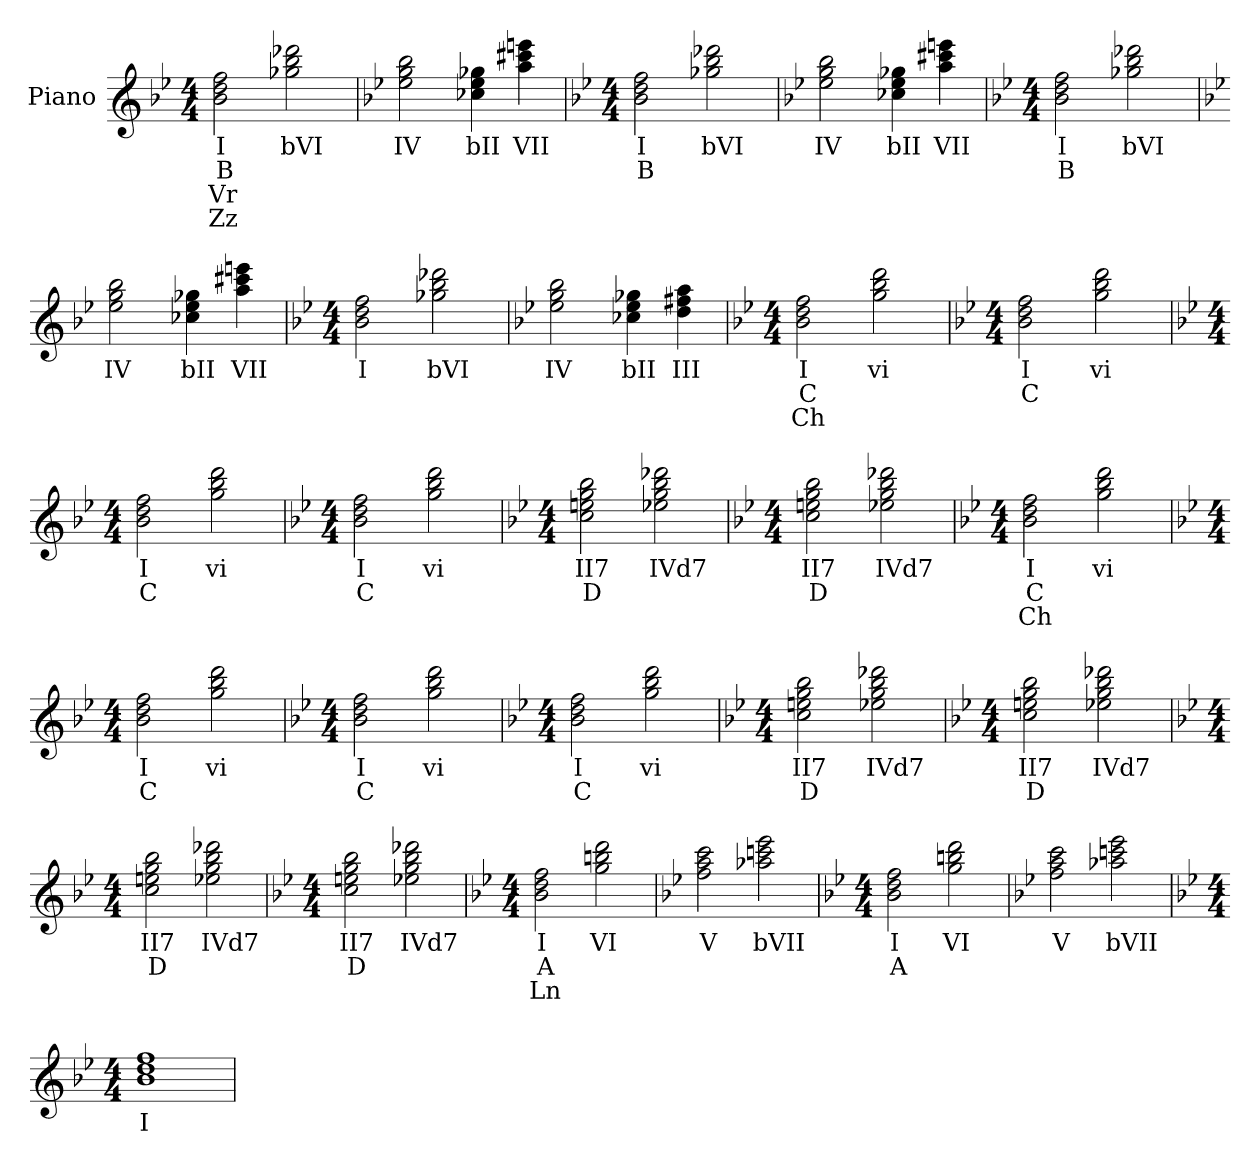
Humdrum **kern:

**kern	**text	**text	**text	**text
*part1	*part1	*part1	*part1	*part1
*staff1	*staff1	*staff1	*staff1	*staff1
*I"Piano	*	*	*	*
*I'Pno	*	*	*	*
*k[b-e-]	*	*	*	*
*B-:	*	*	*	*
*M4/4	*	*	*	*
=	=	=	=	=
2b- 2dd 2ff	I	B	Vr	Zz
2gg-X 2bb- 2ddd-X	bVI	.	.	.
=	=	=	=	=
*k[b-e-]	*	*	*	*
*B-:	*	*	*	*
2ee- 2gg 2bb-	IV	.	.	.
4cc-X 4ee- 4gg-X	bII	.	.	.
4aa 4ccc#X 4eeen	VII	.	.	.
=	=	=	=	=
*k[b-e-]	*	*	*	*
*B-:	*	*	*	*
*M4/4	*	*	*	*
2b- 2dd 2ff	I	B	.	.
2gg-X 2bb- 2ddd-X	bVI	.	.	.
=	=	=	=	=
*k[b-e-]	*	*	*	*
*B-:	*	*	*	*
2ee- 2gg 2bb-	IV	.	.	.
4cc-X 4ee- 4gg-X	bII	.	.	.
4aa 4ccc#X 4eeen	VII	.	.	.
=	=	=	=	=
*k[b-e-]	*	*	*	*
*B-:	*	*	*	*
*M4/4	*	*	*	*
2b- 2dd 2ff	I	B	.	.
2gg-X 2bb- 2ddd-X	bVI	.	.	.
=	=	=	=	=
*k[b-e-]	*	*	*	*
*B-:	*	*	*	*
2ee- 2gg 2bb-	IV	.	.	.
4cc-X 4ee- 4gg-X	bII	.	.	.
4aa 4ccc#X 4eeen	VII	.	.	.
=	=	=	=	=
*k[b-e-]	*	*	*	*
*B-:	*	*	*	*
*M4/4	*	*	*	*
2b- 2dd 2ff	I	.	.	.
2gg-X 2bb- 2ddd-X	bVI	.	.	.
=	=	=	=	=
*k[b-e-]	*	*	*	*
*B-:	*	*	*	*
2ee- 2gg 2bb-	IV	.	.	.
4cc-X 4ee- 4gg-X	bII	.	.	.
4dd 4ff#X 4aa	III	.	.	.
=	=	=	=	=
*k[b-e-]	*	*	*	*
*B-:	*	*	*	*
*M4/4	*	*	*	*
2b- 2dd 2ff	I	C	Ch	.
2gg 2bb- 2ddd	vi	.	.	.
=	=	=	=	=
*k[b-e-]	*	*	*	*
*B-:	*	*	*	*
*M4/4	*	*	*	*
2b- 2dd 2ff	I	C	.	.
2gg 2bb- 2ddd	vi	.	.	.
=	=	=	=	=
*k[b-e-]	*	*	*	*
*B-:	*	*	*	*
*M4/4	*	*	*	*
2b- 2dd 2ff	I	C	.	.
2gg 2bb- 2ddd	vi	.	.	.
=	=	=	=	=
*k[b-e-]	*	*	*	*
*B-:	*	*	*	*
*M4/4	*	*	*	*
2b- 2dd 2ff	I	C	.	.
2gg 2bb- 2ddd	vi	.	.	.
=	=	=	=	=
*k[b-e-]	*	*	*	*
*B-:	*	*	*	*
*M4/4	*	*	*	*
2cc 2een 2gg 2bb-	II7	D	.	.
2ee-X 2gg 2bb- 2ddd-X	IVd7	.	.	.
=	=	=	=	=
*k[b-e-]	*	*	*	*
*B-:	*	*	*	*
*M4/4	*	*	*	*
2cc 2een 2gg 2bb-	II7	D	.	.
2ee-X 2gg 2bb- 2ddd-X	IVd7	.	.	.
=	=	=	=	=
*k[b-e-]	*	*	*	*
*B-:	*	*	*	*
*M4/4	*	*	*	*
2b- 2dd 2ff	I	C	Ch	.
2gg 2bb- 2ddd	vi	.	.	.
=	=	=	=	=
*k[b-e-]	*	*	*	*
*B-:	*	*	*	*
*M4/4	*	*	*	*
2b- 2dd 2ff	I	C	.	.
2gg 2bb- 2ddd	vi	.	.	.
=	=	=	=	=
*k[b-e-]	*	*	*	*
*B-:	*	*	*	*
*M4/4	*	*	*	*
2b- 2dd 2ff	I	C	.	.
2gg 2bb- 2ddd	vi	.	.	.
=	=	=	=	=
*k[b-e-]	*	*	*	*
*B-:	*	*	*	*
*M4/4	*	*	*	*
2b- 2dd 2ff	I	C	.	.
2gg 2bb- 2ddd	vi	.	.	.
=	=	=	=	=
*k[b-e-]	*	*	*	*
*B-:	*	*	*	*
*M4/4	*	*	*	*
2cc 2een 2gg 2bb-	II7	D	.	.
2ee-X 2gg 2bb- 2ddd-X	IVd7	.	.	.
=	=	=	=	=
*k[b-e-]	*	*	*	*
*B-:	*	*	*	*
*M4/4	*	*	*	*
2cc 2een 2gg 2bb-	II7	D	.	.
2ee-X 2gg 2bb- 2ddd-X	IVd7	.	.	.
=	=	=	=	=
*k[b-e-]	*	*	*	*
*B-:	*	*	*	*
*M4/4	*	*	*	*
2cc 2een 2gg 2bb-	II7	D	.	.
2ee-X 2gg 2bb- 2ddd-X	IVd7	.	.	.
=	=	=	=	=
*k[b-e-]	*	*	*	*
*B-:	*	*	*	*
*M4/4	*	*	*	*
2cc 2een 2gg 2bb-	II7	D	.	.
2ee-X 2gg 2bb- 2ddd-X	IVd7	.	.	.
=	=	=	=	=
*k[b-e-]	*	*	*	*
*B-:	*	*	*	*
*M4/4	*	*	*	*
2b- 2dd 2ff	I	A	Ln	.
2gg 2bbn 2ddd	VI	.	.	.
=	=	=	=	=
*k[b-e-]	*	*	*	*
*B-:	*	*	*	*
2ff 2aa 2ccc	V	.	.	.
2aa-X 2cccn 2eee-	bVII	.	.	.
=	=	=	=	=
*k[b-e-]	*	*	*	*
*B-:	*	*	*	*
*M4/4	*	*	*	*
2b- 2dd 2ff	I	A	.	.
2gg 2bbn 2ddd	VI	.	.	.
=	=	=	=	=
*k[b-e-]	*	*	*	*
*B-:	*	*	*	*
2ff 2aa 2ccc	V	.	.	.
2aa-X 2cccn 2eee-	bVII	.	.	.
=	=	=	=	=
*k[b-e-]	*	*	*	*
*B-:	*	*	*	*
*M4/4	*	*	*	*
1b- 1dd 1ff	I	.	.	.
=	=	=	=	=
*-	*-	*-	*-	*-
